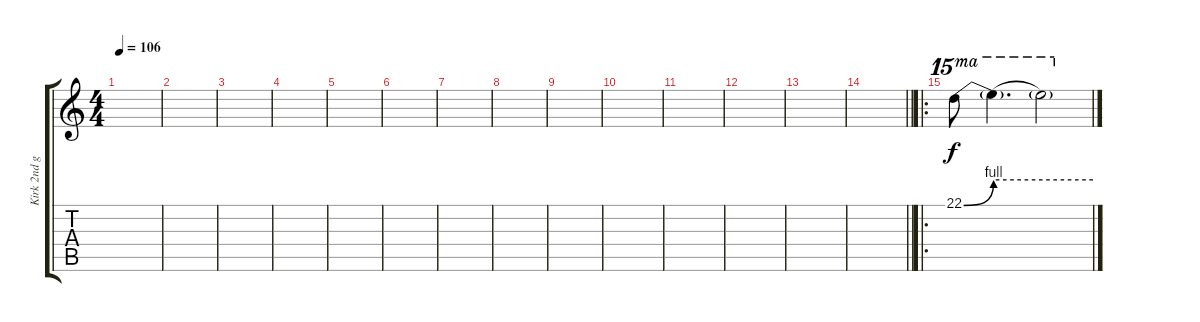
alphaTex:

\track ("Kirk 2nd guitar" "Kirk 2nd g") {instrument distortionguitar}
\staff {score tabs}
\tuning (E4 B3 G3 D3 A2 E2) {hide}
\ts (4 4)
\tempo 106
\clef g2
\ks c
|
|
|
|
|
|
|
|
|
|
|
|
|
\barLineRight lightlight
|
\ro
22.1{be (bend 0 0 60 4)}.8{ot 15ma} 22.1{be (hold 0 4 60 4) t}.4{d ot 15ma} 22.1{t}.2{ot 15ma}
